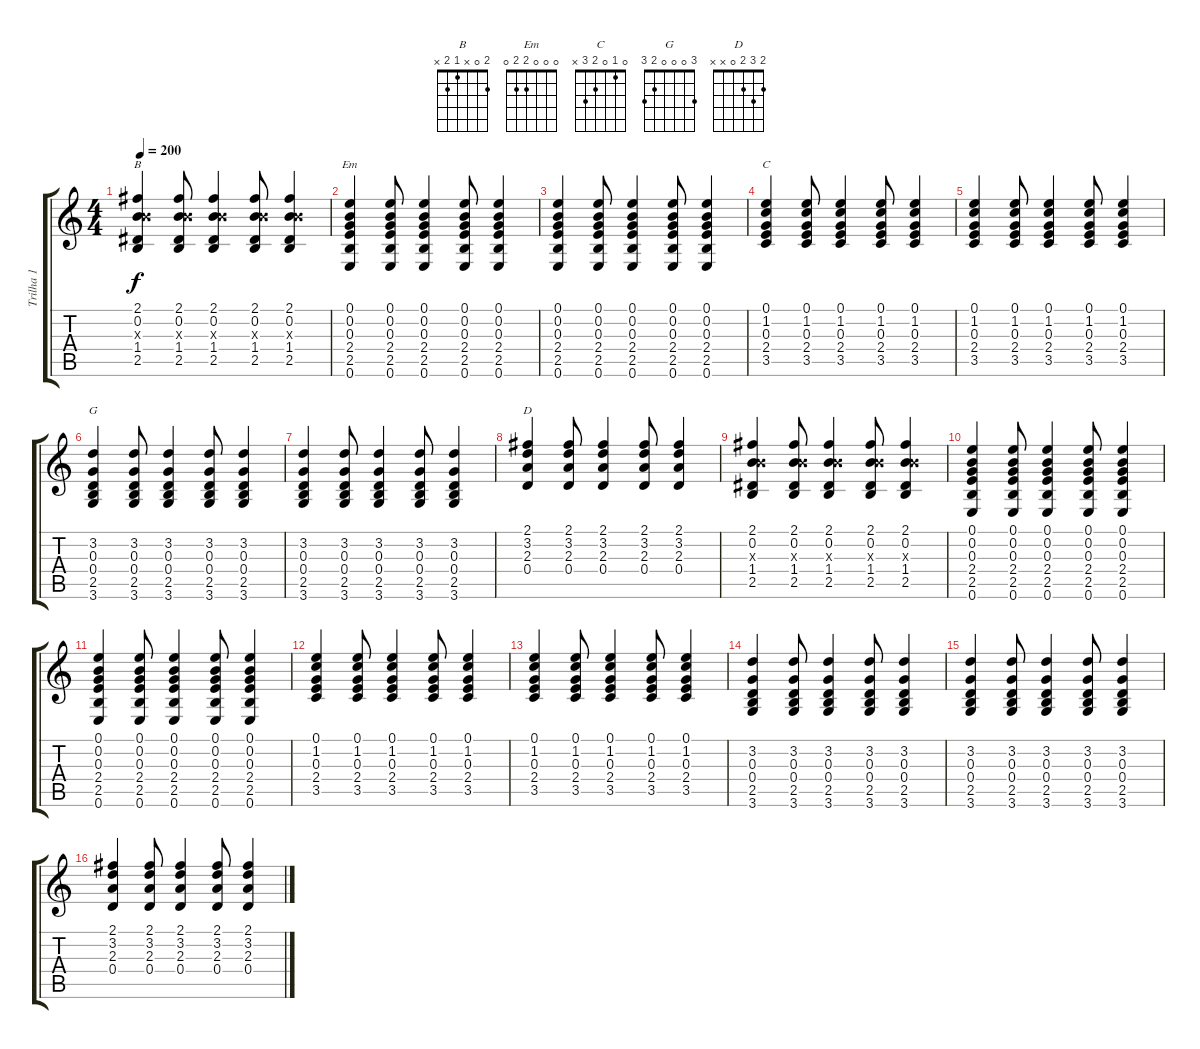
\track ("Trilha 1" "Trilha 1") {instrument electricguitarclean}
\staff {score tabs}
\tuning (E4 B3 G3 D3 A2 E2) {hide}
\chord ("B" 2 0 x 1 2 x)
\chord ("Em" 0 0 0 2 2 0)
\chord ("C" 0 1 0 2 3 x)
\chord ("G" 3 0 0 0 2 3)
\chord ("D" 2 3 2 0 x x)
\ts (4 4)
\tempo 200
\clef g2
\ks c
(2.1 0.2 4.3{x} 1.4 2.5).4{ch "B" dy f} (2.1 0.2 4.3{x} 1.4 2.5).8 (2.1 0.2 4.3{x} 1.4 2.5).4 (2.1 0.2 4.3{x} 1.4 2.5).8 (2.1 0.2 4.3{x} 1.4 2.5).4 |
(0.1 0.2 0.3 2.4 2.5 0.6).4{ch "Em"} (0.1 0.2 0.3 2.4 2.5 0.6).8 (0.1 0.2 0.3 2.4 2.5 0.6).4 (0.1 0.2 0.3 2.4 2.5 0.6).8 (0.1 0.2 0.3 2.4 2.5 0.6).4 |
(0.1 0.2 0.3 2.4 2.5 0.6).4 (0.1 0.2 0.3 2.4 2.5 0.6).8 (0.1 0.2 0.3 2.4 2.5 0.6).4 (0.1 0.2 0.3 2.4 2.5 0.6).8 (0.1 0.2 0.3 2.4 2.5 0.6).4 |
(0.1 1.2 0.3 2.4 3.5).4{ch "C"} (0.1 1.2 0.3 2.4 3.5).8 (0.1 1.2 0.3 2.4 3.5).4 (0.1 1.2 0.3 2.4 3.5).8 (0.1 1.2 0.3 2.4 3.5).4 |
(0.1 1.2 0.3 2.4 3.5).4 (0.1 1.2 0.3 2.4 3.5).8 (0.1 1.2 0.3 2.4 3.5).4 (0.1 1.2 0.3 2.4 3.5).8 (0.1 1.2 0.3 2.4 3.5).4 |
(3.2 0.3 0.4 2.5 3.6).4{ch "G"} (3.2 0.3 0.4 2.5 3.6).8 (3.2 0.3 0.4 2.5 3.6).4 (3.2 0.3 0.4 2.5 3.6).8 (3.2 0.3 0.4 2.5 3.6).4 |
(3.2 0.3 0.4 2.5 3.6).4 (3.2 0.3 0.4 2.5 3.6).8 (3.2 0.3 0.4 2.5 3.6).4 (3.2 0.3 0.4 2.5 3.6).8 (3.2 0.3 0.4 2.5 3.6).4 |
(2.1 3.2 2.3 0.4).4{ch "D"} (2.1 3.2 2.3 0.4).8 (2.1 3.2 2.3 0.4).4 (2.1 3.2 2.3 0.4).8 (2.1 3.2 2.3 0.4).4 |
(2.1 0.2 4.3{x} 1.4 2.5).4 (2.1 0.2 4.3{x} 1.4 2.5).8 (2.1 0.2 4.3{x} 1.4 2.5).4 (2.1 0.2 4.3{x} 1.4 2.5).8 (2.1 0.2 4.3{x} 1.4 2.5).4 |
(0.1 0.2 0.3 2.4 2.5 0.6).4 (0.1 0.2 0.3 2.4 2.5 0.6).8 (0.1 0.2 0.3 2.4 2.5 0.6).4 (0.1 0.2 0.3 2.4 2.5 0.6).8 (0.1 0.2 0.3 2.4 2.5 0.6).4 |
(0.1 0.2 0.3 2.4 2.5 0.6).4 (0.1 0.2 0.3 2.4 2.5 0.6).8 (0.1 0.2 0.3 2.4 2.5 0.6).4 (0.1 0.2 0.3 2.4 2.5 0.6).8 (0.1 0.2 0.3 2.4 2.5 0.6).4 |
(0.1 1.2 0.3 2.4 3.5).4 (0.1 1.2 0.3 2.4 3.5).8 (0.1 1.2 0.3 2.4 3.5).4 (0.1 1.2 0.3 2.4 3.5).8 (0.1 1.2 0.3 2.4 3.5).4 |
(0.1 1.2 0.3 2.4 3.5).4 (0.1 1.2 0.3 2.4 3.5).8 (0.1 1.2 0.3 2.4 3.5).4 (0.1 1.2 0.3 2.4 3.5).8 (0.1 1.2 0.3 2.4 3.5).4 |
(3.2 0.3 0.4 2.5 3.6).4 (3.2 0.3 0.4 2.5 3.6).8 (3.2 0.3 0.4 2.5 3.6).4 (3.2 0.3 0.4 2.5 3.6).8 (3.2 0.3 0.4 2.5 3.6).4 |
(3.2 0.3 0.4 2.5 3.6).4 (3.2 0.3 0.4 2.5 3.6).8 (3.2 0.3 0.4 2.5 3.6).4 (3.2 0.3 0.4 2.5 3.6).8 (3.2 0.3 0.4 2.5 3.6).4 |
(2.1 3.2 2.3 0.4).4 (2.1 3.2 2.3 0.4).8 (2.1 3.2 2.3 0.4).4 (2.1 3.2 2.3 0.4).8 (2.1 3.2 2.3 0.4).4
